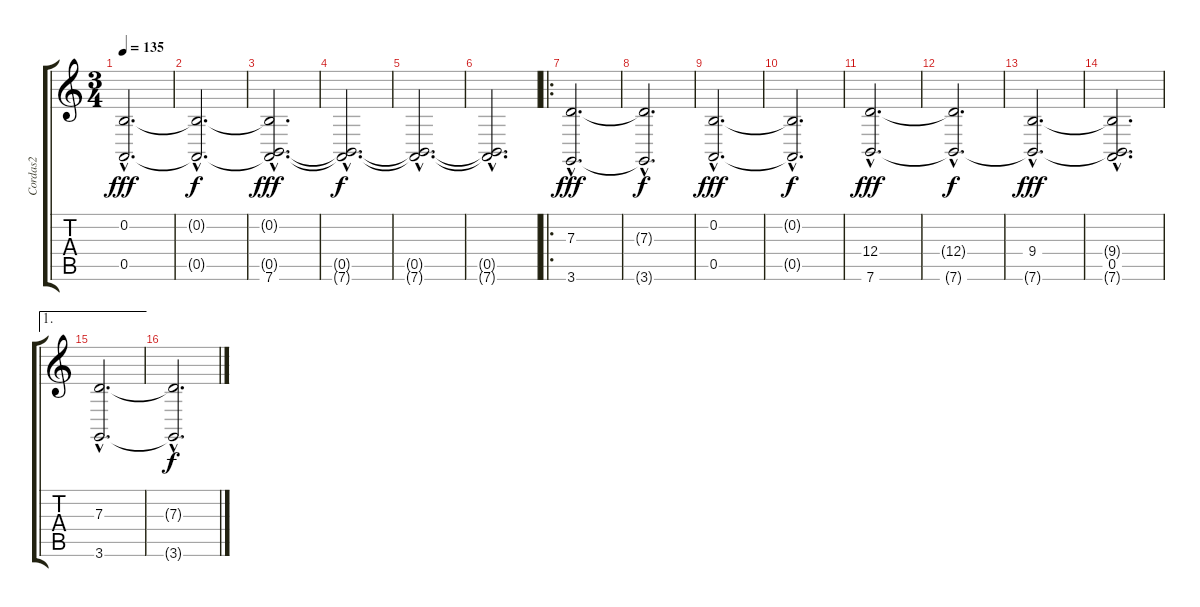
\track ("Cordas2" "Cordas2") {instrument stringensemble1}
\staff {score tabs}
\tuning (E4 B3 G3 D3 A2 E2) {hide}
\ts (3 4)
\tempo 135
\clef g2
\ks c
(0.2{hac} 0.5{hac}).2{d dy fff} |
(0.2{hac t} 0.5{hac t}).2{d dy f} |
(0.2{hac t} 0.5{hac t} 7.6{hac}).2{d dy fff} |
(0.5{hac t} 7.6{hac t}).2{d dy f} |
(0.5{hac t} 7.6{hac t}).2{d} |
(0.5{hac t} 7.6{hac t}).2{d} |
\ro
(7.3{hac} 3.6{hac}).2{d dy fff} |
(7.3{hac t} 3.6{hac t}).2{d dy f} |
(0.2{hac} 0.5{hac}).2{d dy fff} |
(0.2{hac t} 0.5{hac t}).2{d dy f} |
(12.4{hac} 7.6{hac}).2{d dy fff} |
(12.4{hac t} 7.6{hac t}).2{d dy f} |
(9.4{hac} 7.6{hac t}).2{d dy fff} |
(9.4{hac t} 0.5{hac} 7.6{hac t}).2{d} |
\ae 1
(7.3{hac} 3.6{hac}).2{d} |
(7.3{hac t} 3.6{hac t}).2{d dy f}
